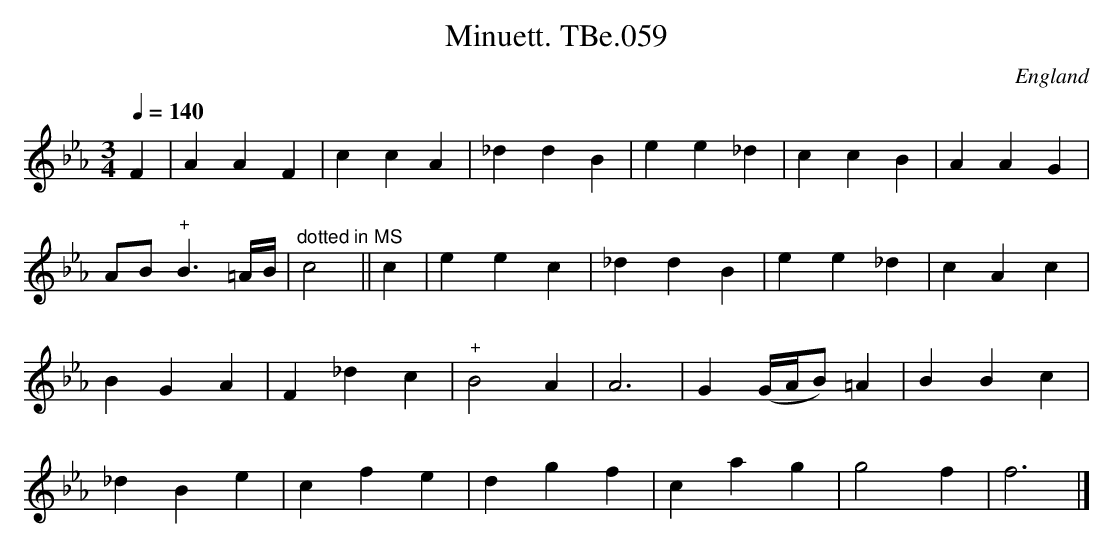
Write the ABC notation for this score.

X:1
T:Minuett. TBe.059
L:1/4
M:3/4
O:England
Q:1/4=140
K:Eb
F | AAF | ccA | _ddB | ee_d | ccB | AAG |!
A/B/ "^+"B3/2=A//B// | "^dotted in MS"c2 ||\
c | eec | _ddB | ee_d | cAc |!
BGA | F_dc | "^+"B2 A | A3 | \
G (G/4A/4B/)=A | BBc |!
_dBe | cfe | dgf | cag | g2f | f3 |]
